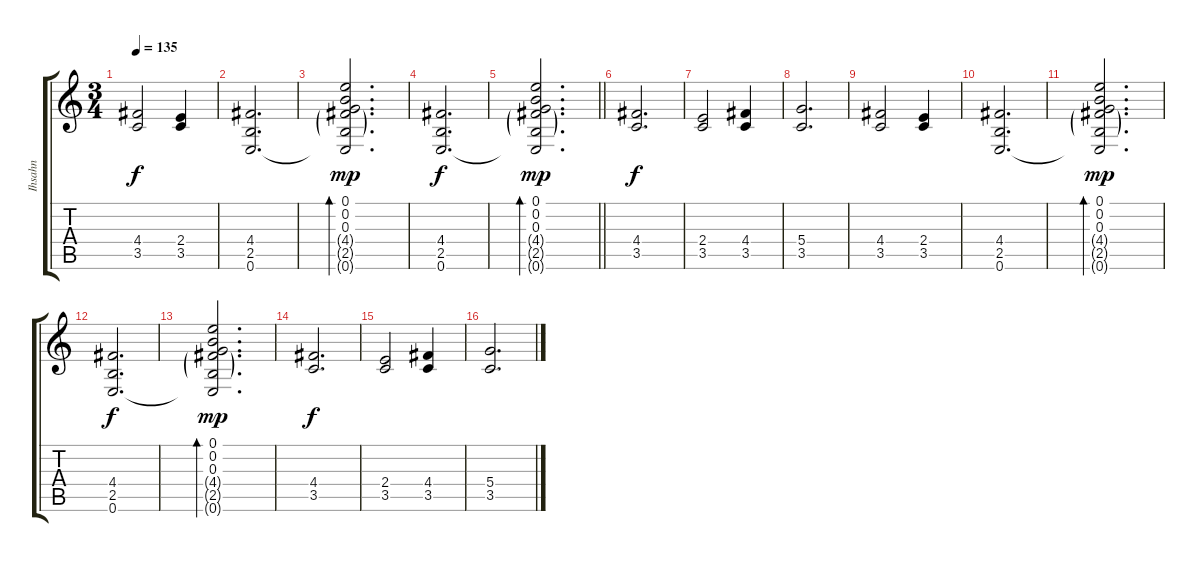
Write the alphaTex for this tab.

\track ("Ihsahn" "Ihsahn") {instrument overdrivenguitar}
\staff {score tabs}
\tuning (E4 B3 G3 D3 A2 E2) {hide}
\ts (3 4)
\tempo 135
\clef g2
\ks c
(4.4 3.5).2{dy f} (2.4 3.5).4 |
(4.4 2.5 0.6).2{d} |
(0.1 0.2 0.3 4.4{g} 2.5{g} 0.6{t}).2{d bd 120 dy mp} |
(4.4 2.5 0.6).2{d dy f} |
\barLineRight lightlight
(0.1 0.2 0.3 4.4{g} 2.5{g} 0.6{t}).2{d bd 120 dy mp} |
(4.4 3.5).2{d dy f} |
(2.4 3.5).2 (4.4 3.5).4 |
(5.4 3.5).2{d} |
(4.4 3.5).2 (2.4 3.5).4 |
(4.4 2.5 0.6).2{d} |
(0.1 0.2 0.3 4.4{g} 2.5{g} 0.6{t}).2{d bd 120 dy mp} |
(4.4 2.5 0.6).2{d dy f} |
(0.1 0.2 0.3 4.4{g} 2.5{g} 0.6{t}).2{d bd 120 dy mp} |
(4.4 3.5).2{d dy f} |
(2.4 3.5).2 (4.4 3.5).4 |
(5.4 3.5).2{d}
